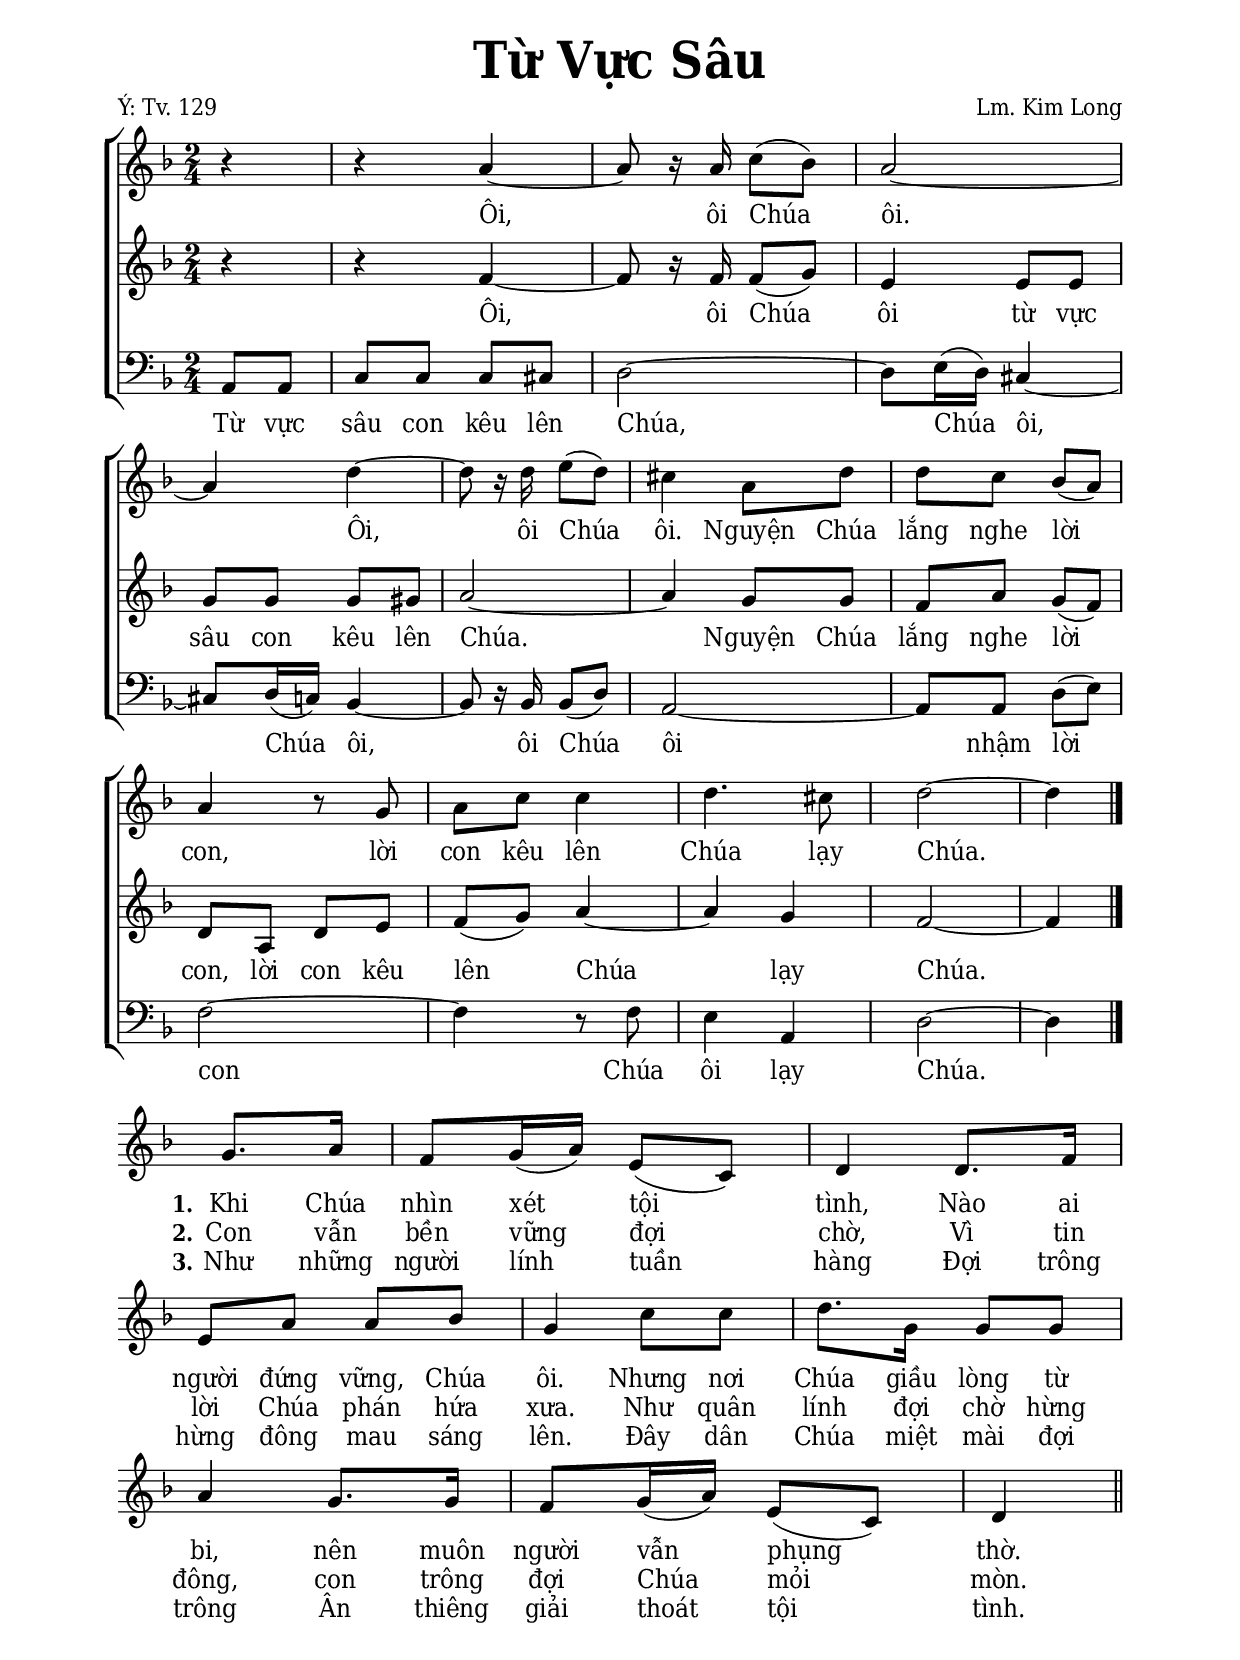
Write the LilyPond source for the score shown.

% Cài đặt chung
\version "2.22.1"
\include "english.ly"

\header {
  title = \markup { \fontsize #3 "Từ Vực Sâu" }
  poet = "Ý: Tv. 129"
  composer = "Lm. Kim Long"
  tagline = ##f
}

% Nhạc
nhacDiepKhucSop = \relative c'' {
  \partial 4 r4 |
  r a ~ |
  a8 r16 a c8 (bf) |
  a2 ~ |
  a4 d ~ |
  d8 r16 d e8 (d) |
  cs4 a8 d |
  d c bf (a) |
  a4 r8 g |
  a c c4 |
  d4. cs8 |
  d2 ~ |
  d4 \bar "|."
}

nhacDiepKhucAlto = \relative c' {
  r4 |
  r f ~ |
  f8 r16 f f8 (g) |
  e4 e8 e |
  g g g gs |
  a2 ~ |
  a4 g8 g |
  f a g (f) |
  d a d
  e |
  f (g) a4 ~ |
  a g |
  f2 ~ |
  f4
}

nhacDiepKhucBas = \relative c {
  a8 a |
  c c c cs |
  d2 ~ |
  d8 e16 (d) cs4 ~ |
  cs8 d16 (c!) bf4 ~ |
  bf8 r16 bf bf8 (d) |
  a2 ~ |
  a8 a d (e) |
  f2 ~ |
  f4 r8 f |
  e4 a, |
  d2 ~ |
  d4
}

nhacPhienKhuc = \relative c'' {
  \partial 4 g8. a16 |
  f8 g16 (a) e8 (c) |
  d4 d8. f16 |
  e8 a a bf |
  g4 c8 c |
  d8. g,16 g8 g |
  a4 g8. g16 |
  f8 g16 (a) e8 (c) |
  d4\bar "||"
}

% Lời
loiDiepKhucSop = \lyricmode {
  Ôi, ôi Chúa ôi.
  Ôi, ôi Chúa ôi.
  Nguyện Chúa lắng nghe lời con,
  lời con kêu lên Chúa lạy Chúa.
}

loiDiepKhucAlto = \lyricmode {
  Ôi, ôi Chúa ôi từ vực sâu con kêu lên Chúa.
  Nguyện Chúa lắng nghe lời con, lời con kêu lên Chúa lạy Chúa.
}

loiDiepKhucBas = \lyricmode {
  Từ vực sâu con kêu lên Chúa, Chúa ôi,
  Chúa ôi, ôi Chúa ôi
  nhậm lời con Chúa ôi lạy Chúa.
}

loiPhienKhucMot = \lyricmode {
  \set stanza = #"1."
  Khi Chúa nhìn xét tội tình,
  Nào ai người đứng vững,
  Chúa ôi. Nhưng nơi Chúa giầu lòng từ bi,
  nên muôn người vẫn phụng thờ.
}

loiPhienKhucHai = \lyricmode {
  \set stanza = #"2."
  Con vẫn bền vững đợi chờ,
  Vì tin lời Chúa phán hứa xưa.
  Như quân lính đợi chờ hừng đông,
  con trông đợi Chúa mỏi mòn.
}

loiPhienKhucBa = \lyricmode {
  \set stanza = #"3."
  Như những người lính tuần hàng
  Đợi trông hừng đông mau sáng lên.
  Đây dân Chúa miệt mài đợi trông
  Ân thiêng giải thoát tội tình.
}

% Dàn trang
\paper {
  #(set-paper-size "a4")
  top-margin = 10\mm
  bottom-margin = 15\mm
  left-margin = 20\mm
  right-margin = 20\mm
  indent = #0
  #(define fonts
    (make-pango-font-tree
      "Deja Vu Serif Condensed"
      "Deja Vu Serif Condensed"
      "Deja Vu Serif Condensed"
      (/ 20 20)))
  print-page-number = #f
  page-count = #1
  %systems-per-page = 5
}

TongNhip = {
  \key f \major \time 2/4
  \set Timing.beamExceptions = #'()
  \set Timing.baseMoment = #(ly:make-moment 1/4)
}

% Đổi kích thước nốt cho bè phụ
notBePhu =
#(define-music-function (font-size music) (number? ly:music?)
   (for-some-music
     (lambda (m)
       (if (music-is-of-type? m 'rhythmic-event)
           (begin
             (set! (ly:music-property m 'tweaks)
                   (cons `(font-size . ,font-size)
                         (ly:music-property m 'tweaks)))
             #t)
           #f))
     music)
   music)
\score {
  \new ChoirStaff <<
    \new Staff <<
      \new Voice = "beSop" {
        \clef treble \TongNhip \nhacDiepKhucSop
      }
      \new Lyrics \lyricsto beSop \loiDiepKhucSop
    >>
    \new Staff <<
      \new Voice = "beAlto" {
        \clef treble \TongNhip \nhacDiepKhucAlto
      }
      \new Lyrics \lyricsto beAlto \loiDiepKhucAlto
    >>
    \new Staff <<
        \clef "bass"
        \new Voice = beBas {
          \TongNhip \nhacDiepKhucBas
        }
      \new Lyrics \lyricsto beBas \loiDiepKhucBas
    >>
  >>
  \layout {
    \override Lyrics.LyricSpace.minimum-distance = #2.0
    \override Score.BarNumber.break-visibility = ##(#f #f #f)
    \override Score.SpacingSpanner.uniform-stretching = ##t
  }
}

\score {
  \new ChoirStaff <<
    \new Staff
      <<
      \new Voice = beSop {
        \TongNhip \nhacPhienKhuc
      }
    >>
    \new Lyrics \lyricsto beSop \loiPhienKhucMot
    \new Lyrics \lyricsto beSop \loiPhienKhucHai
    \new Lyrics \lyricsto beSop \loiPhienKhucBa
  >>
  \layout {
    \override Staff.TimeSignature.transparent = ##t
    \override Lyrics.LyricSpace.minimum-distance = #2.0
    \override LyricHyphen.minimum-distance = #2.0
    \override Score.BarNumber.break-visibility = ##(#f #f #f)
    \override Score.SpacingSpanner.uniform-stretching = ##t
  } 
}
